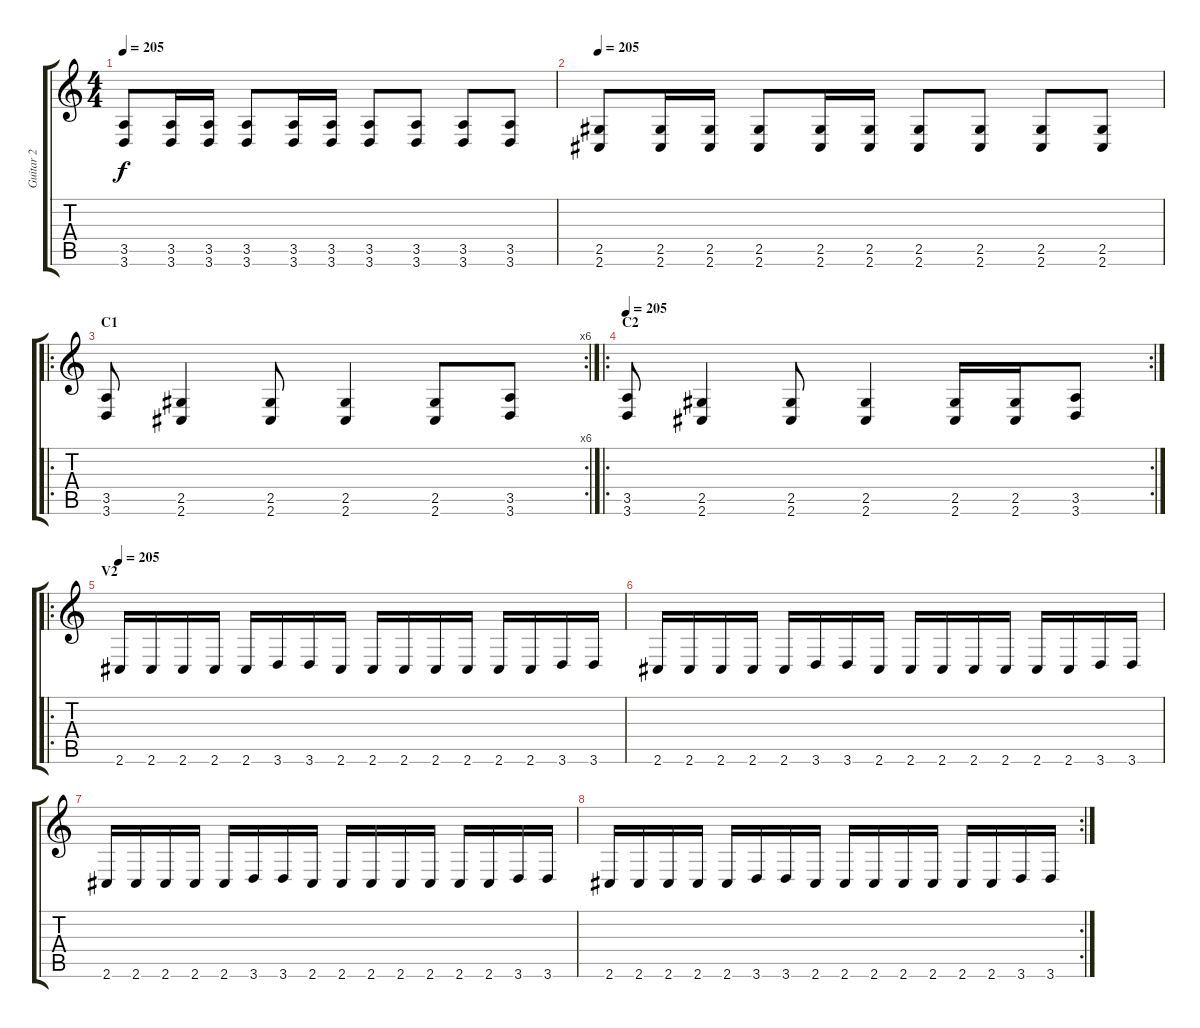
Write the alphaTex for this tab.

\track ("Guitar 2" "Guitar 2") {instrument overdrivenguitar}
\staff {score tabs}
\tuning (Db4 Ab3 E3 B2 Gb2 B1) {hide}
\ts (4 4)
\tempo 205
\clef g2
\ks c
(3.5 3.6).8{dy f} (3.5 3.6).16 (3.5 3.6).16 (3.5 3.6).8 (3.5 3.6).16 (3.5 3.6).16 (3.5 3.6).8 (3.5 3.6).8 (3.5 3.6).8 (3.5 3.6).8 |
\tempo 205
(2.5 2.6).8 (2.5 2.6).16 (2.5 2.6).16 (2.5 2.6).8 (2.5 2.6).16 (2.5 2.6).16 (2.5 2.6).8 (2.5 2.6).8 (2.5 2.6).8 (2.5 2.6).8 |
\ro
\rc 6
\section ("" "C1")
(3.5 3.6).8 (2.5 2.6).4 (2.5 2.6).8 (2.5 2.6).4 (2.5 2.6).8 (3.5 3.6).8 |
\ro
\rc 2
\section ("" "C2")
\tempo 205
(3.5 3.6).8 (2.5 2.6).4 (2.5 2.6).8 (2.5 2.6).4 (2.5 2.6).16 (2.5 2.6).16 (3.5 3.6).8 |
\ro
\section ("" "V2")
\tempo 205
2.6.16 2.6.16 2.6.16 2.6.16 2.6.16 3.6.16 3.6.16 2.6.16 2.6.16 2.6.16 2.6.16 2.6.16 2.6.16 2.6.16 3.6.16 3.6.16 |
2.6.16 2.6.16 2.6.16 2.6.16 2.6.16 3.6.16 3.6.16 2.6.16 2.6.16 2.6.16 2.6.16 2.6.16 2.6.16 2.6.16 3.6.16 3.6.16 |
2.6.16 2.6.16 2.6.16 2.6.16 2.6.16 3.6.16 3.6.16 2.6.16 2.6.16 2.6.16 2.6.16 2.6.16 2.6.16 2.6.16 3.6.16 3.6.16 |
\rc 2
2.6.16 2.6.16 2.6.16 2.6.16 2.6.16 3.6.16 3.6.16 2.6.16 2.6.16 2.6.16 2.6.16 2.6.16 2.6.16 2.6.16 3.6.16 3.6.16
